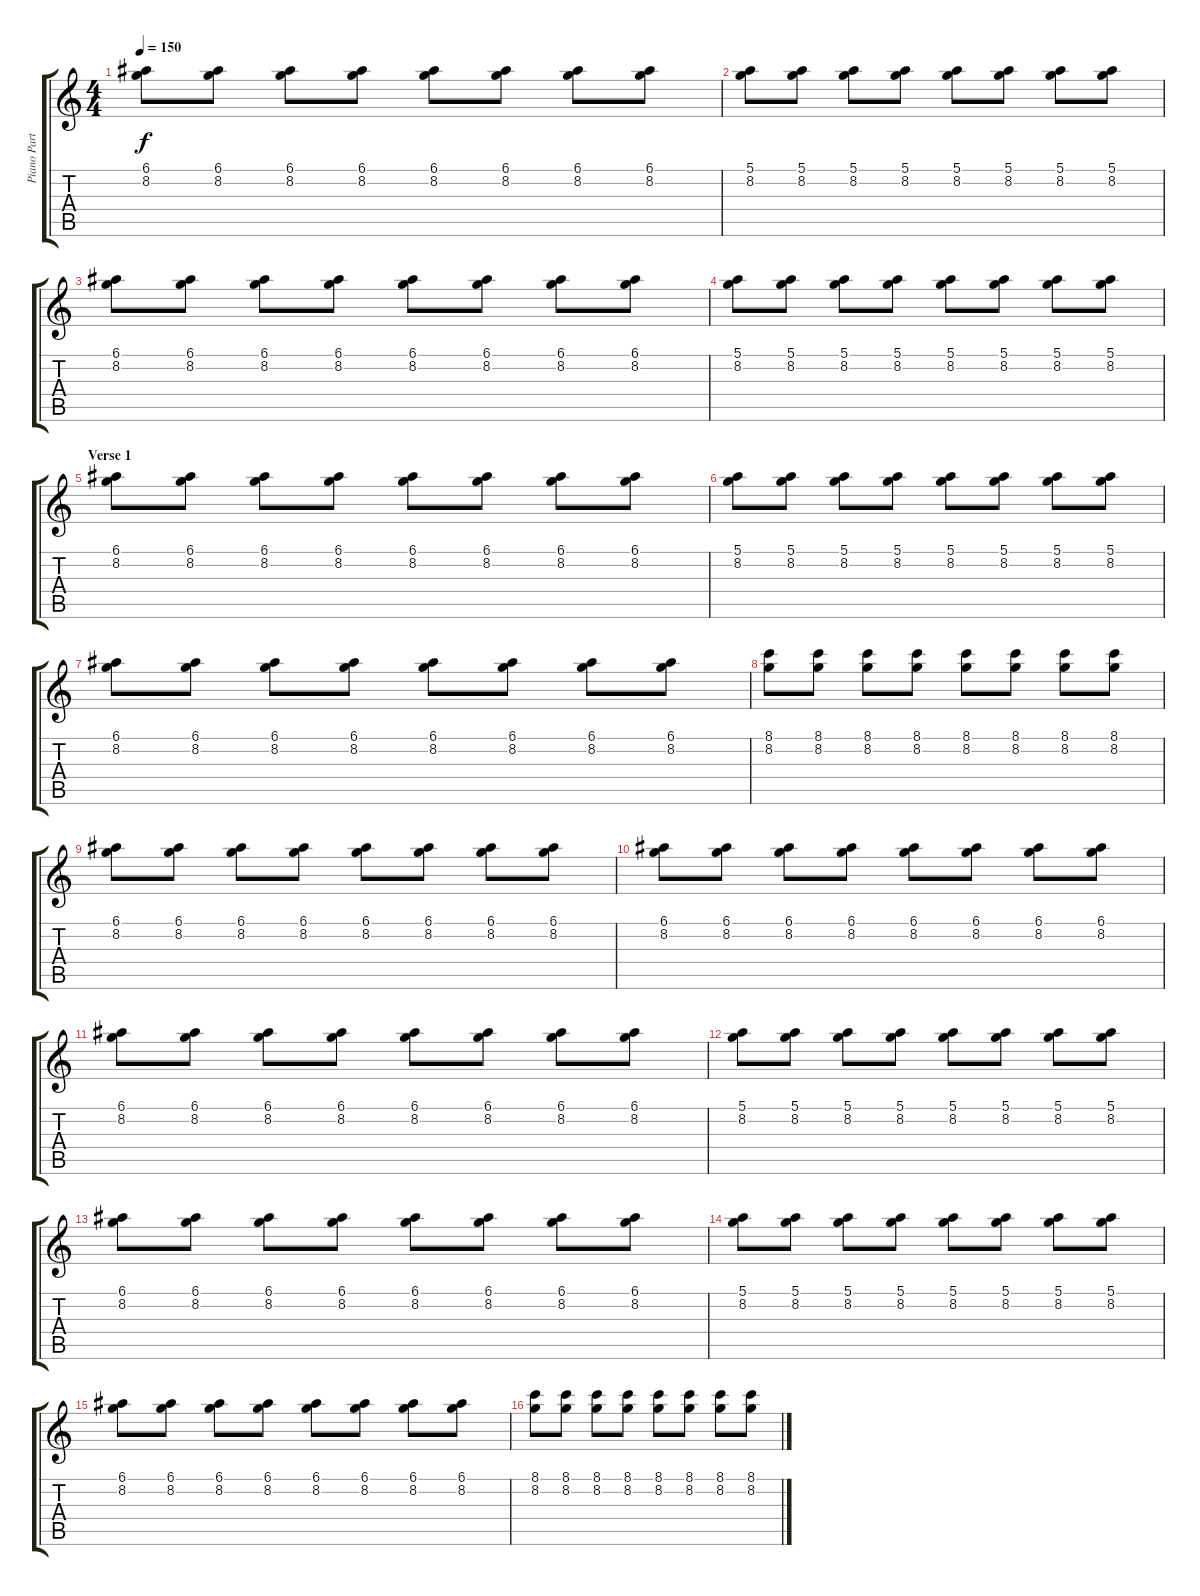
\track ("Piano Part" "Piano Part") {instrument overdrivenguitar}
\staff {score tabs}
\tuning (E4 B3 G3 D3 A2 E2) {hide}
\ts (4 4)
\tempo 150
\clef g2
\ks c
(6.1 8.2).8{dy f instrument overdrivenguitar} (6.1 8.2).8 (6.1 8.2).8 (6.1 8.2).8 (6.1 8.2).8 (6.1 8.2).8 (6.1 8.2).8 (6.1 8.2).8 |
(5.1 8.2).8 (5.1 8.2).8 (5.1 8.2).8 (5.1 8.2).8 (5.1 8.2).8 (5.1 8.2).8 (5.1 8.2).8 (5.1 8.2).8 |
(6.1 8.2).8 (6.1 8.2).8 (6.1 8.2).8 (6.1 8.2).8 (6.1 8.2).8 (6.1 8.2).8 (6.1 8.2).8 (6.1 8.2).8 |
(5.1 8.2).8 (5.1 8.2).8 (5.1 8.2).8 (5.1 8.2).8 (5.1 8.2).8 (5.1 8.2).8 (5.1 8.2).8 (5.1 8.2).8 |
\section ("" "Verse 1")
(6.1 8.2).8 (6.1 8.2).8 (6.1 8.2).8 (6.1 8.2).8 (6.1 8.2).8 (6.1 8.2).8 (6.1 8.2).8 (6.1 8.2).8 |
(5.1 8.2).8 (5.1 8.2).8 (5.1 8.2).8 (5.1 8.2).8 (5.1 8.2).8 (5.1 8.2).8 (5.1 8.2).8 (5.1 8.2).8 |
(6.1 8.2).8 (6.1 8.2).8 (6.1 8.2).8 (6.1 8.2).8 (6.1 8.2).8 (6.1 8.2).8 (6.1 8.2).8 (6.1 8.2).8 |
(8.1 8.2).8 (8.1 8.2).8 (8.1 8.2).8 (8.1 8.2).8 (8.1 8.2).8 (8.1 8.2).8 (8.1 8.2).8 (8.1 8.2).8 |
(6.1 8.2).8 (6.1 8.2).8 (6.1 8.2).8 (6.1 8.2).8 (6.1 8.2).8 (6.1 8.2).8 (6.1 8.2).8 (6.1 8.2).8 |
(6.1 8.2).8 (6.1 8.2).8 (6.1 8.2).8 (6.1 8.2).8 (6.1 8.2).8 (6.1 8.2).8 (6.1 8.2).8 (6.1 8.2).8 |
(6.1 8.2).8 (6.1 8.2).8 (6.1 8.2).8 (6.1 8.2).8 (6.1 8.2).8 (6.1 8.2).8 (6.1 8.2).8 (6.1 8.2).8 |
(5.1 8.2).8 (5.1 8.2).8 (5.1 8.2).8 (5.1 8.2).8 (5.1 8.2).8 (5.1 8.2).8 (5.1 8.2).8 (5.1 8.2).8 |
(6.1 8.2).8 (6.1 8.2).8 (6.1 8.2).8 (6.1 8.2).8 (6.1 8.2).8 (6.1 8.2).8 (6.1 8.2).8 (6.1 8.2).8 |
(5.1 8.2).8 (5.1 8.2).8 (5.1 8.2).8 (5.1 8.2).8 (5.1 8.2).8 (5.1 8.2).8 (5.1 8.2).8 (5.1 8.2).8 |
(6.1 8.2).8 (6.1 8.2).8 (6.1 8.2).8 (6.1 8.2).8 (6.1 8.2).8 (6.1 8.2).8 (6.1 8.2).8 (6.1 8.2).8 |
(8.1 8.2).8 (8.1 8.2).8 (8.1 8.2).8 (8.1 8.2).8 (8.1 8.2).8 (8.1 8.2).8 (8.1 8.2).8 (8.1 8.2).8
